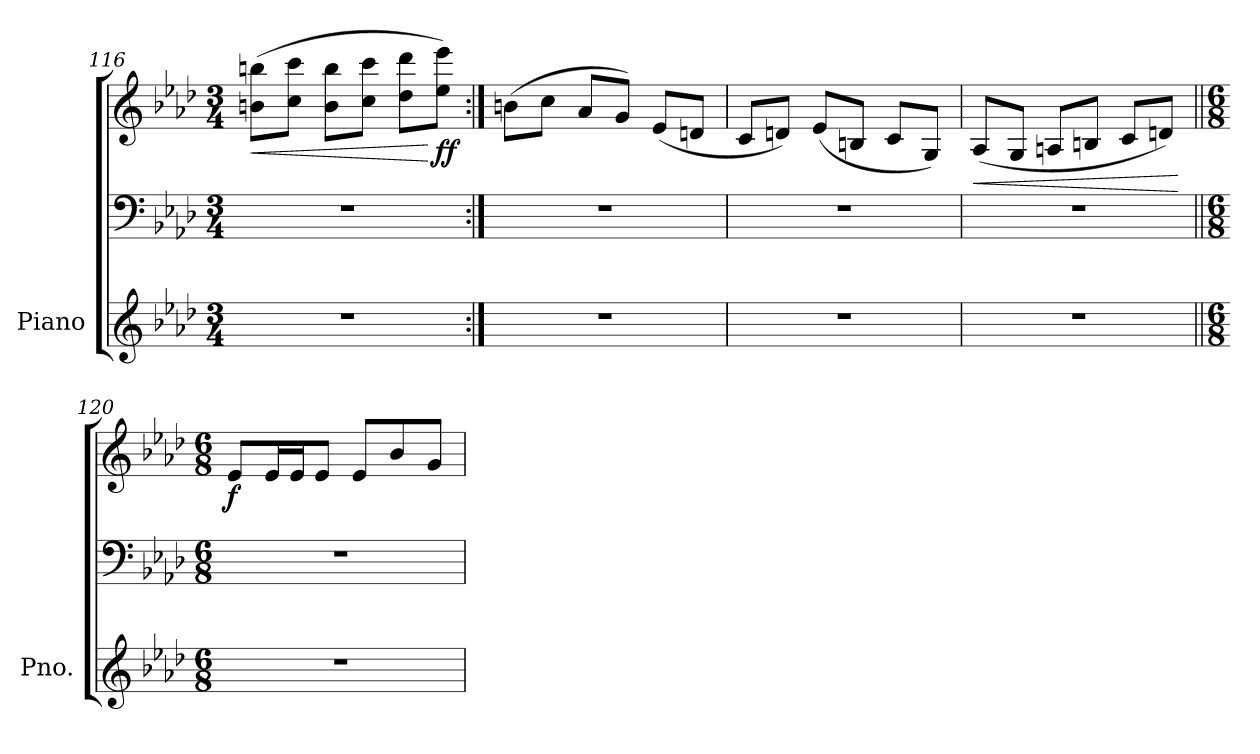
**kern	**kern	**kern	**dynam
*part1	*part1	*part1	*part1
*staff3	*staff2	*staff1	*staff1/2/3
*I"Piano	*	*	*
*I'Pno.	*	*	*
*clefG2	*clefF4	*clefG2	*
*k[b-e-a-d-]	*k[b-e-a-d-]	*k[b-e-a-d-]	*
*M3/4	*M3/4	*M3/4	*
=116	=116	=116	=116
!	!	!	!LO:HP:b
2.r	2.r	(>8bn\ 8bbn\L	<
.	.	8cc\ 8ccc\J	.
.	.	8b\ 8bb\L	.
.	.	8cc\ 8ccc\J	.
.	.	8dd-\ 8ddd-\L	.
!	!	!	!LO:DY:n=1:b
.	.	8ee-\ 8eee-\J)	[ ff
=117:|!	=117:|!	=117:|!	=117:|!
2.r	2.r	(>8bn\L	.
.	.	8cc\J	.
.	.	8a-/L	.
.	.	8g/J)	.
.	.	(<8e-/L	.
.	.	8dn/J	.
!!LO:LB:g=z
=118	=118	=118	=118
2.r	2.r	8c/L	.
.	.	8dn/J)	.
.	.	(<8e-/L	.
.	.	8Bn/J	.
.	.	8c/L	.
.	.	8G/J)	.
=119	=119	=119	=119
!	!	!	!LO:HP:b
2.r	2.r	(<8A-/L	<
.	.	8G/J	.
.	.	8An/L	.
.	.	8Bn/J	.
.	.	8c/L	.
.	.	8dn/J)	.
.	.	.	[
=120||	=120||	=120||	=120||
*M6/8	*M6/8	*M6/8	*
*	*	*MM120	*
!	!	!	!LO:DY:b
2.r	2.r	8e-/L	f
.	.	16e-/L	.
.	.	16e-/J	.
.	.	8e-/J	.
.	.	8e-/L	.
.	.	8b-/	.
.	.	8g/J	.
=	=	=	=
*-	*-	*-	*-
